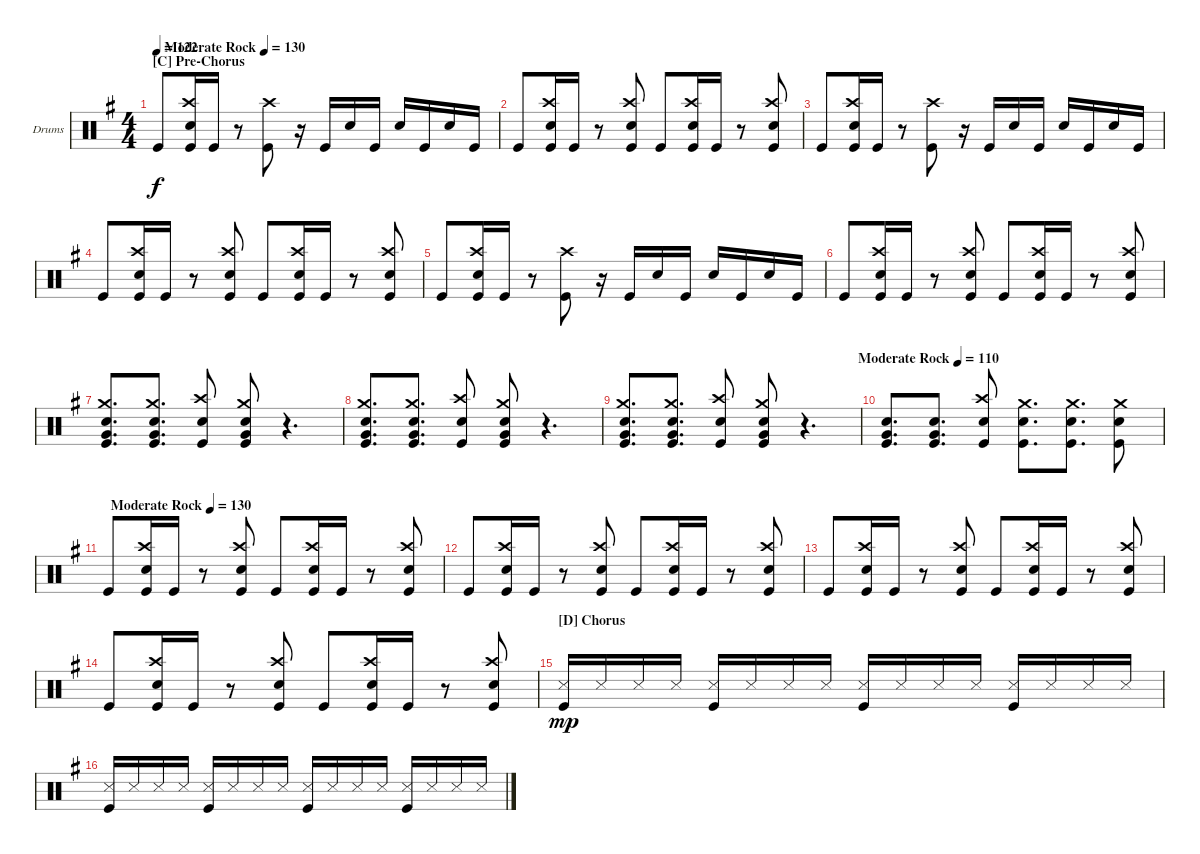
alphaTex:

\bracketExtendMode groupsimilarinstruments
\firstSystemTrackNameOrientation horizontal
\otherSystemsTrackNameOrientation horizontal
\track ("Drum" "Drums") {instrument percussion}
\staff {score}
\articulation defaults
\ts (4 4)
\section ("C" "Pre-Chorus")
\tempo 122
\tempo (130 "Moderate Rock" 0.01875)
\clef neutral
\scale
1.04288
\ks g "Kick (hit)".8{dy f}
("Crash high (hit)" "Snare (hit) 2" "Kick (hit)").16 "Kick (hit)".16 r.8 ("Crash high (hit)" "Kick (hit)").8 r.16 "Kick (hit)".16 "Snare (hit) 2".16 "Kick (hit)".16 "Snare (hit) 2".16 "Kick (hit)".16 "Snare (hit) 2".16 "Kick (hit)".16 |
\scale
0.957125 "Kick (hit)".8 ("Crash high (hit)" "Snare (hit) 2" "Kick (hit)").16 "Kick (hit)".16 r.8 ("Crash high (hit)" "Snare (hit) 2" "Kick (hit)").8 "Kick (hit)".8 ("Crash high (hit)" "Snare (hit) 2" "Kick (hit)").16 "Kick (hit)".16 r.8 ("Crash high (hit)" "Snare (hit) 2" "Kick (hit)").8 |
\scale
1.04288 "Kick (hit)".8 ("Crash high (hit)" "Snare (hit) 2" "Kick (hit)").16 "Kick (hit)".16 r.8 ("Crash high (hit)" "Kick (hit)").8 r.16 "Kick (hit)".16 "Snare (hit) 2".16 "Kick (hit)".16 "Snare (hit) 2".16 "Kick (hit)".16 "Snare (hit) 2".16 "Kick (hit)".16 |
\scale
0.957125 "Kick (hit)".8 ("Crash high (hit)" "Snare (hit) 2" "Kick (hit)").16 "Kick (hit)".16 r.8 ("Crash high (hit)" "Snare (hit) 2" "Kick (hit)").8 "Kick (hit)".8 ("Crash high (hit)" "Snare (hit) 2" "Kick (hit)").16 "Kick (hit)".16 r.8 ("Crash high (hit)" "Snare (hit) 2" "Kick (hit)").8 |
\scale
1.04288 "Kick (hit)".8 ("Crash high (hit)" "Snare (hit) 2" "Kick (hit)").16 "Kick (hit)".16 r.8 ("Crash high (hit)" "Kick (hit)").8 r.16 "Kick (hit)".16 "Snare (hit) 2".16 "Kick (hit)".16 "Snare (hit) 2".16 "Kick (hit)".16 "Snare (hit) 2".16 "Kick (hit)".16 |
\scale
0.957125 "Kick (hit)".8 ("Crash high (hit)" "Snare (hit) 2" "Kick (hit)").16 "Kick (hit)".16 r.8 ("Crash high (hit)" "Snare (hit) 2" "Kick (hit)").8 "Kick (hit)".8 ("Crash high (hit)" "Snare (hit) 2" "Kick (hit)").16 "Kick (hit)".16 r.8 ("Crash high (hit)" "Snare (hit) 2" "Kick (hit)").8 |
\scale
1.04288 ("Crash medium (hit)" "Snare (hit) 2" "Very Low Tom (hit)" "Kick (hit)").8{d} ("Crash medium (hit)" "Snare (hit) 2" "Very Low Tom (hit)" "Kick (hit)").8{d} ("Crash high (hit)" "Snare (hit) 2" "Kick (hit)").8 ("Crash medium (hit)" "Snare (hit) 2" "Very Low Tom (hit)" "Kick (hit)").8 r.4{d} |
\scale
0.957125 ("Crash medium (hit)" "Snare (hit) 2" "Very Low Tom (hit)" "Kick (hit)").8{d} ("Crash medium (hit)" "Snare (hit) 2" "Very Low Tom (hit)" "Kick (hit)").8{d} ("Crash high (hit)" "Snare (hit) 2" "Kick (hit)").8 ("Crash medium (hit)" "Snare (hit) 2" "Very Low Tom (hit)" "Kick (hit)").8 r.4{d} |
\tempo (110 "Moderate Rock" 0.9875)
\scale
1.04288 ("Crash medium (hit)" "Snare (hit) 2" "Very Low Tom (hit)" "Kick (hit)").8{d} ("Crash medium (hit)" "Snare (hit) 2" "Very Low Tom (hit)" "Kick (hit)").8{d} ("Crash high (hit)" "Snare (hit) 2" "Kick (hit)").8 ("Crash medium (hit)" "Snare (hit) 2" "Very Low Tom (hit)" "Kick (hit)").8 r.4{d} |
\scale
0.957125 ("Snare (hit) 2" "Very Low Tom (hit)" "Kick (hit)").8{d} ("Snare (hit) 2" "Very Low Tom (hit)" "Kick (hit)").8{d} ("Crash high (hit)" "Snare (hit) 2" "Kick (hit)").8 ("Crash medium (hit)" "Snare (hit) 2" "Kick (hit)").8{d} ("Crash medium (hit)" "Snare (hit) 2" "Kick (hit)").8{d} ("Crash medium (hit)" "Snare (hit) 2" "Kick (hit)").8 |
\tempo (130 "Moderate Rock" 0.00625)
\scale
1.04288 "Kick (hit)".8 ("Crash high (hit)" "Snare (hit) 2" "Kick (hit)").16 "Kick (hit)".16 r.8 ("Crash high (hit)" "Snare (hit) 2" "Kick (hit)").8 "Kick (hit)".8 ("Crash high (hit)" "Snare (hit) 2" "Kick (hit)").16 "Kick (hit)".16 r.8 ("Crash high (hit)" "Snare (hit) 2" "Kick (hit)").8 |
\scale
0.957125 "Kick (hit)".8 ("Crash high (hit)" "Snare (hit) 2" "Kick (hit)").16 "Kick (hit)".16 r.8 ("Crash high (hit)" "Snare (hit) 2" "Kick (hit)").8 "Kick (hit)".8 ("Crash high (hit)" "Snare (hit) 2" "Kick (hit)").16 "Kick (hit)".16 r.8 ("Crash high (hit)" "Snare (hit) 2" "Kick (hit)").8 |
\scale
1.04288 "Kick (hit)".8 ("Crash high (hit)" "Snare (hit) 2" "Kick (hit)").16 "Kick (hit)".16 r.8 ("Crash high (hit)" "Snare (hit) 2" "Kick (hit)").8 "Kick (hit)".8 ("Crash high (hit)" "Snare (hit) 2" "Kick (hit)").16 "Kick (hit)".16 r.8 ("Crash high (hit)" "Snare (hit) 2" "Kick (hit)").8 |
\scale
0.957125 "Kick (hit)".8 ("Crash high (hit)" "Snare (hit) 2" "Kick (hit)").16 "Kick (hit)".16 r.8 ("Crash high (hit)" "Snare (hit) 2" "Kick (hit)").8 "Kick (hit)".8 ("Crash high (hit)" "Snare (hit) 2" "Kick (hit)").16 "Kick (hit)".16 r.8 ("Crash high (hit)" "Snare (hit) 2" "Kick (hit)").8 |
\section ("D" "Chorus")
\scale
1.04288 ("Snare (side stick) 3" "Kick (hit)").16{dy mp} "Snare (side stick) 3".16 "Snare (side stick) 3".16 "Snare (side stick) 3".16 ("Snare (side stick) 3" "Kick (hit)").16 "Snare (side stick) 3".16 "Snare (side stick) 3".16 "Snare (side stick) 3".16 ("Snare (side stick) 3" "Kick (hit)").16 "Snare (side stick) 3".16 "Snare (side stick) 3".16 "Snare (side stick) 3".16 ("Snare (side stick) 3" "Kick (hit)").16 "Snare (side stick) 3".16 "Snare (side stick) 3".16 "Snare (side stick) 3".16 |
\scale
0.957125 ("Snare (side stick) 3" "Kick (hit)").16 "Snare (side stick) 3".16 "Snare (side stick) 3".16 "Snare (side stick) 3".16 ("Snare (side stick) 3" "Kick (hit)").16 "Snare (side stick) 3".16 "Snare (side stick) 3".16 "Snare (side stick) 3".16 ("Snare (side stick) 3" "Kick (hit)").16 "Snare (side stick) 3".16 "Snare (side stick) 3".16 "Snare (side stick) 3".16 ("Snare (side stick) 3" "Kick (hit)").16 "Snare (side stick) 3".16 "Snare (side stick) 3".16 "Snare (side stick) 3".16
